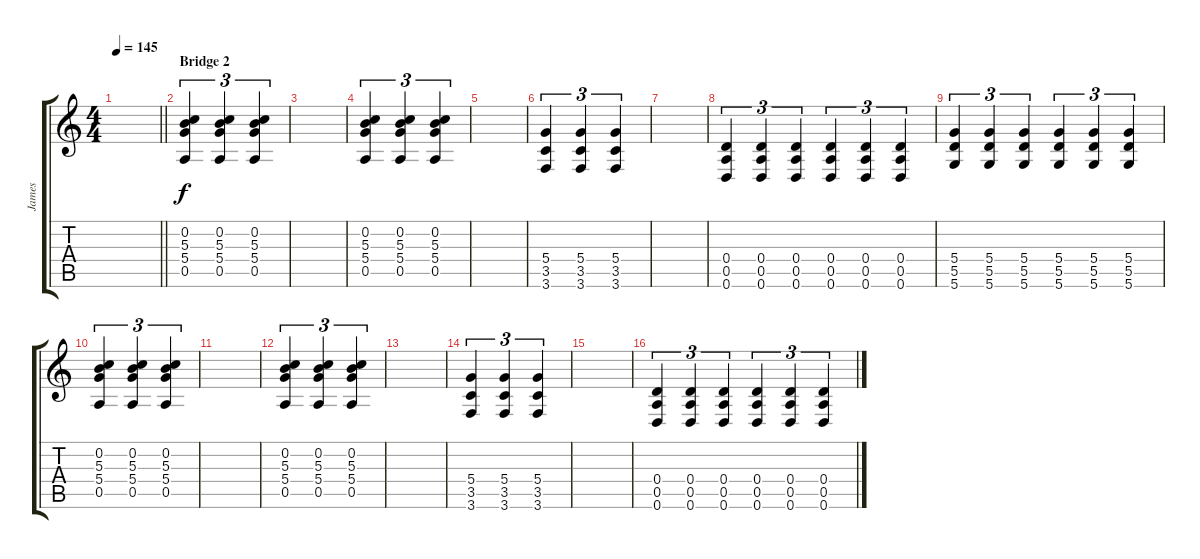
\track ("James" "James") {instrument distortionguitar}
\staff {score tabs}
\tuning (E4 B3 G3 D3 A2 D2) {hide}
\ts (4 4)
\tempo 145
\clef g2
\barLineRight lightlight
\ks c
|
\section ("" "Bridge 2")
(0.2 5.3 5.4 0.5).4{tu (3 2) volume 12 balance 16} (0.2 5.3 5.4 0.5).4{tu (3 2)} (0.2 5.3 5.4 0.5).4{tu (3 2)} |
|
(0.2 5.3 5.4 0.5).4{tu (3 2)} (0.2 5.3 5.4 0.5).4{tu (3 2)} (0.2 5.3 5.4 0.5).4{tu (3 2)} |
|
(5.4 3.5 3.6).4{tu (3 2)} (5.4 3.5 3.6).4{tu (3 2)} (5.4 3.5 3.6).4{tu (3 2)} |
|
(0.4 0.5 0.6).4{tu (3 2)} (0.4 0.5 0.6).4{tu (3 2)} (0.4 0.5 0.6).4{tu (3 2)} (0.4 0.5 0.6).4{tu (3 2)} (0.4 0.5 0.6).4{tu (3 2)} (0.4 0.5 0.6).4{tu (3 2)} |
(5.4 5.5 5.6).4{tu (3 2)} (5.4 5.5 5.6).4{tu (3 2)} (5.4 5.5 5.6).4{tu (3 2)} (5.4 5.5 5.6).4{tu (3 2)} (5.4 5.5 5.6).4{tu (3 2)} (5.4 5.5 5.6).4{tu (3 2)} |
(0.2 5.3 5.4 0.5).4{tu (3 2) volume 14} (0.2 5.3 5.4 0.5).4{tu (3 2)} (0.2 5.3 5.4 0.5).4{tu (3 2)} |
|
(0.2 5.3 5.4 0.5).4{tu (3 2)} (0.2 5.3 5.4 0.5).4{tu (3 2)} (0.2 5.3 5.4 0.5).4{tu (3 2)} |
|
(5.4 3.5 3.6).4{tu (3 2)} (5.4 3.5 3.6).4{tu (3 2)} (5.4 3.5 3.6).4{tu (3 2)} |
|
(0.4 0.5 0.6).4{tu (3 2)} (0.4 0.5 0.6).4{tu (3 2)} (0.4 0.5 0.6).4{tu (3 2)} (0.4 0.5 0.6).4{tu (3 2)} (0.4 0.5 0.6).4{tu (3 2)} (0.4 0.5 0.6).4{tu (3 2)}
